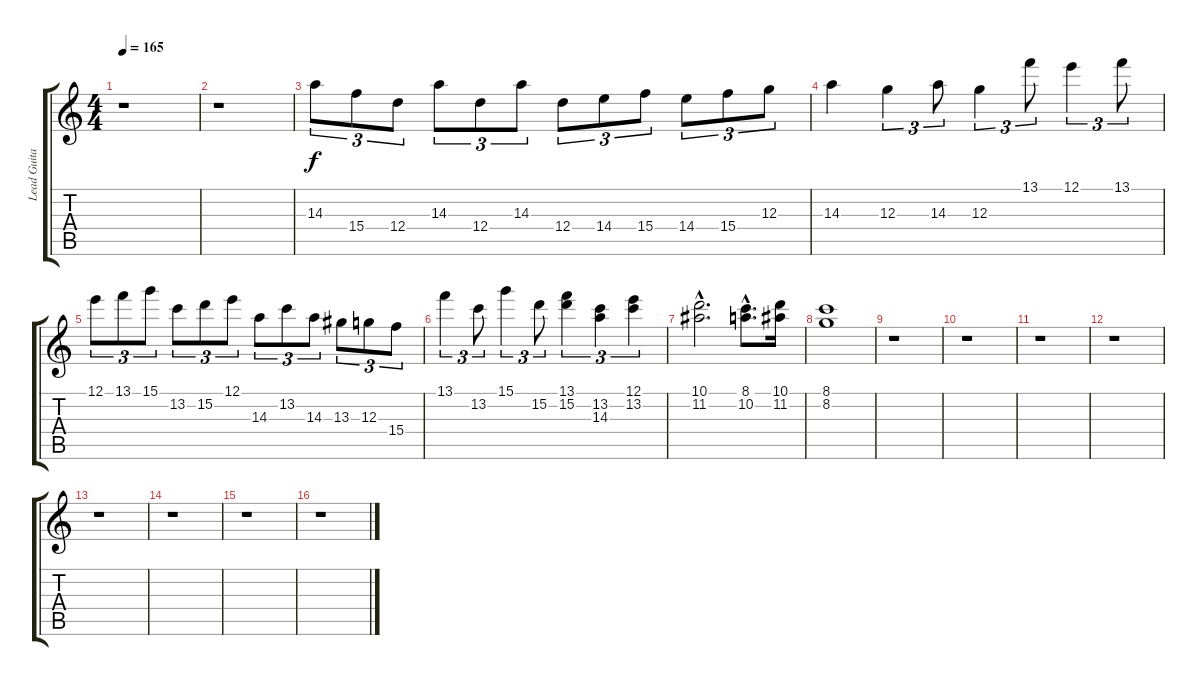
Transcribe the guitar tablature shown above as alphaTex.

\track ("Lead Guitar" "Lead Guita") {instrument overdrivenguitar}
\staff {score tabs}
\tuning (E4 B3 G3 D3 A2 E2) {hide}
\ts (4 4)
\tempo 165
\clef g2
\ks c
r.1{dy f} |
r.1 |
14.3.8{tu (3 2)} 15.4.8{tu (3 2)} 12.4.8{tu (3 2)} 14.3.8{tu (3 2)} 12.4.8{tu (3 2)} 14.3.8{tu (3 2)} 12.4.8{tu (3 2)} 14.4.8{tu (3 2)} 15.4.8{tu (3 2)} 14.4.8{tu (3 2)} 15.4.8{tu (3 2)} 12.3.8{tu (3 2)} |
14.3.4 12.3.4{tu (3 2)} 14.3.8{tu (3 2)} 12.3.4{tu (3 2)} 13.1.8{tu (3 2)} 12.1.4{tu (3 2)} 13.1.8{tu (3 2)} |
12.1.8{tu (3 2)} 13.1.8{tu (3 2)} 15.1.8{tu (3 2)} 13.2.8{tu (3 2)} 15.2.8{tu (3 2)} 12.1.8{tu (3 2)} 14.3.8{tu (3 2)} 13.2.8{tu (3 2)} 14.3.8{tu (3 2)} 13.3.8{tu (3 2)} 12.3.8{tu (3 2)} 15.4.8{tu (3 2)} |
13.1.4{tu (3 2)} 13.2.8{tu (3 2)} 15.1.4{tu (3 2)} 15.2.8{tu (3 2)} (13.1 15.2).4{tu (3 2)} (13.2 14.3).4{tu (3 2)} (12.1 13.2).4{tu (3 2)} |
(10.1{hac} 11.2{hac}).2{d} (8.1{hac} 10.2{hac}).8{d} (10.1 11.2).16 |
(8.1 8.2).1 |
r.1 |
r.1 |
r.1 |
r.1 |
r.1 |
r.1 |
r.1 |
r.1
